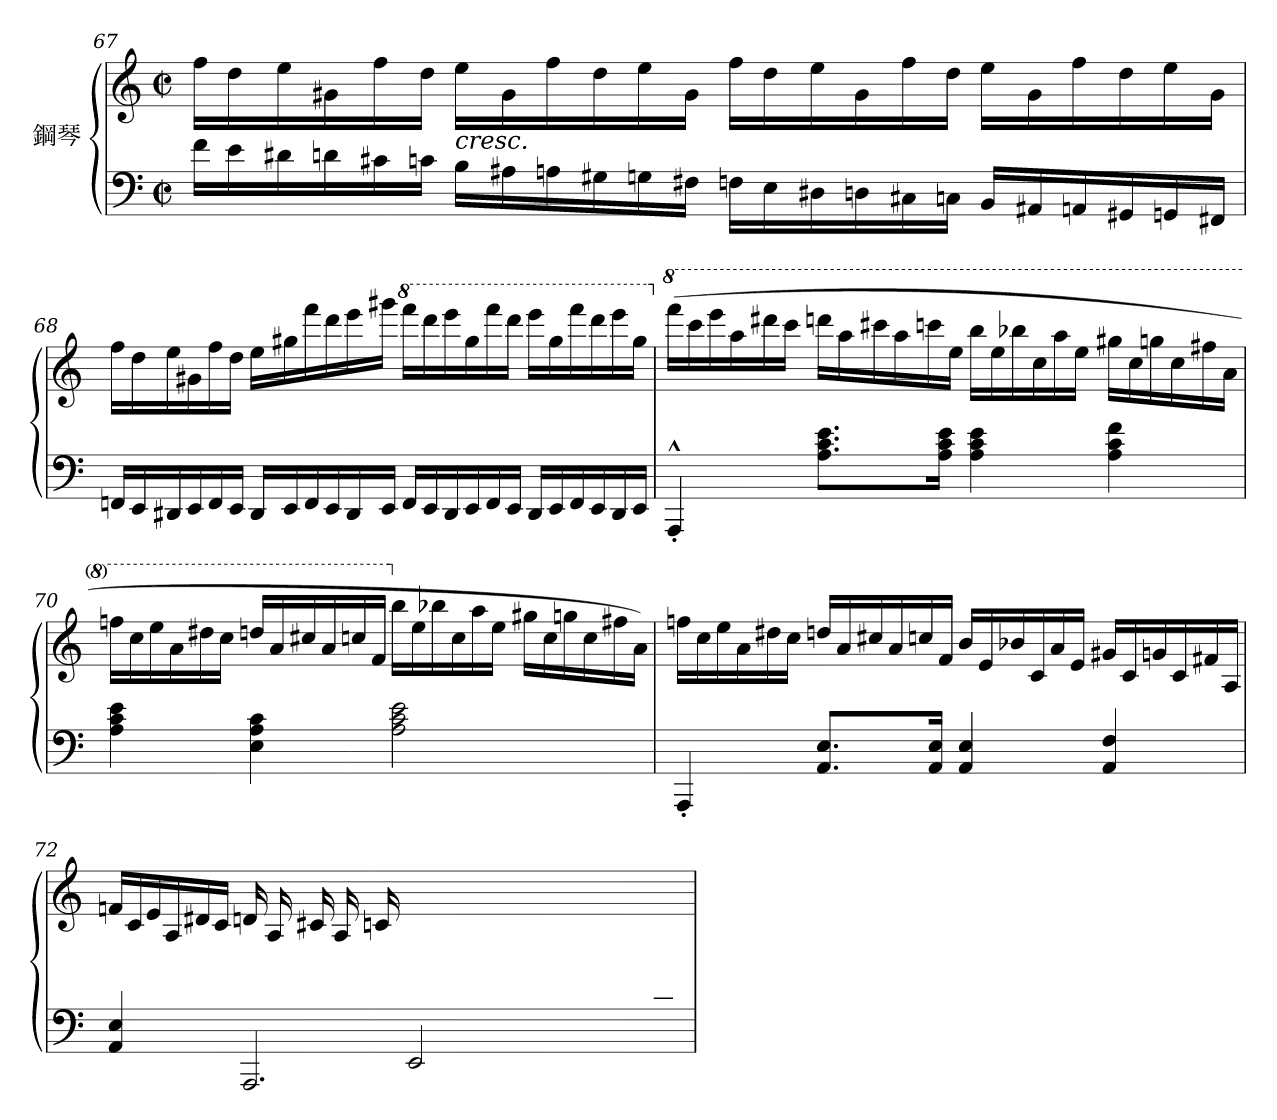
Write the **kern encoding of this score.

**kern	**kern	**dynam
*part1	*part1	*part1
*staff2	*staff1	*staff1/2
*I"鋼琴	*	*
!!LO:LB:g=z
*clefF4	*clefG2	*
*k[]	*k[]	*
*M2/2	*M2/2	*
*met(c|)	*met(c|)	*
*Xtuplet	*Xtuplet	*
=67	=67	=67
24f\LL	24ff\LL	.
24e\	24dd\	.
24d#X\	24ee\	.
24dn\	24g#X\	.
24c#X\	24ff\	.
24cn\JJ	24dd\JJ	.
!	!LO:TX:b:i:t=cresc.	!
24B\LL	24ee\LL	.
24A#X\	24g#\	.
24An\	24ff\	.
24G#X\	24dd\	.
24Gn\	24ee\	.
24F#X\JJ	24g#\JJ	.
24Fn\LL	24ff\LL	.
24E\	24dd\	.
24D#X\	24ee\	.
24Dn\	24g#\	.
24C#X\	24ff\	.
24Cn\JJ	24dd\JJ	.
24BB/LL	24ee\LL	.
24AA#X/	24g#\	.
24AAn/	24ff\	.
24GG#X/	24dd\	.
24GGn/	24ee\	.
24FF#X/JJ	24g#\JJ	.
=68	=68	=68
24FFn/LL	24ff\LL	.
24EE/	24dd\	.
24DD#X/	24ee\	.
24EE/	24g#X\	.
24FF/	24ff\	.
24EE/JJ	24dd\JJ	.
24DD#/LL	24ee\LL	.
24EE/	24gg#X\	.
24FF/	24fff\	.
24EE/	24ddd\	.
24DD#/	24eee\	.
24EE/JJ	24ggg#X\JJ	.
*	*8va	*
24FF/LL	24ffff\LL	.
24EE/	24dddd\	.
24DD#/	24eeee\	.
24EE/	24ggg#\	.
24FF/	24ffff\	.
24EE/JJ	24dddd\JJ	.
24DD#/LL	24eeee\LL	.
24EE/	24ggg#\	.
24FF/	24ffff\	.
24EE/	24dddd\	.
24DD#/	24eeee\	.
24EE/JJ	24ggg#\JJ	.
!!LO:LB:g=z
=69	=69	=69
*	*X8va	*
*	*8va	*
!	!	!LO:DY:b=2
!	!	!LO:DY:n=1:b
4AAA'^^/	(>24ffff\LL	fz f
.	24cccc\	.
.	24eeee\	.
.	24aaa\	.
.	24dddd#X\	.
.	24cccc\JJ	.
8.A\ 8.c\ 8.e\L	24ddddn\LL	.
.	24aaa\	.
.	24cccc#X\	.
.	24aaa\	.
.	24ccccn\	.
16A\ 16c\ 16e\Jk	.	.
.	24eee\JJ	.
4A\ 4c\ 4e\	24bbb\LL	.
.	24eee\	.
.	24bbb-X\	.
.	24ccc\	.
.	24aaa\	.
.	24eee\JJ	.
4A\ 4c\ 4f\	24ggg#X\LL	.
.	24ccc\	.
.	24gggn\	.
.	24ccc\	.
.	24fff#X\	.
.	24aa\JJ	.
=70	=70	=70
4A\ 4c\ 4e\	24fffn\LL	.
.	24ccc\	.
.	24eee\	.
.	24aa\	.
.	24ddd#X\	.
.	24ccc\JJ	.
4E\ 4A\ 4c\	24dddn/LL	.
.	24aa/	.
.	24ccc#X/	.
.	24aa/	.
.	24cccn/	.
.	24ff/JJ	.
*	*X8va	*
2A\ 2c\ 2e\	24bb\LL	.
.	24ee\	.
.	24bb-X\	.
.	24cc\	.
.	24aa\	.
.	24ee\JJ	.
.	24gg#X\LL	.
.	24cc\	.
.	24ggn\	.
.	24cc\	.
.	24ff#X\	.
.	24a\JJ)	.
!!LO:LB:g=z
=71	=71	=71
4AAA'/	(>24ffn\LL	.
.	24cc\	.
.	24ee\	.
.	24a\	.
.	24dd#X\	.
.	24cc\JJ	.
8.AA/ 8.E/L	24ddn/LL	.
.	24a/	.
.	24cc#X/	.
.	24a/	.
.	24ccn/	.
16AA/ 16E/Jk	.	.
.	24f/JJ	.
4AA/ 4E/	24b/LL	.
.	24e/	.
.	24b-X/	.
.	24c/	.
.	24a/	.
.	24e/JJ	.
4AA/ 4F/	24g#X/LL	.
.	24c/	.
.	24gn/	.
.	24c/	.
.	24f#X/	.
.	24A/JJ	.
=72	=72	=72
*^	*	*
*	*^	*	*
*	*	*^	*	*
24%11ryy	4AA/ 4E/	4ryy	2ryy	24fn/LL	.
.	.	.	.	24c/	.
.	.	.	.	24e/	.
.	.	.	.	24A/	.
.	.	.	.	24d#X/	.
.	.	.	.	24c/JJ	.
.	2.AAA/	2AAA\yy	.	24dn/LL	.
.	.	.	.	24A/	.
.	.	.	.	24c#X/	.
.	.	.	.	24A/	.
.	.	.	.	24cn/	.
24E/JJ	.	.	.	24%13ryy	.
24B/LL	.	.	2EE/	.	.
24E/	.	.	.	.	.
24B-X/	.	.	.	.	.
24C/	.	.	.	.	.
24A/	.	.	.	.	.
24E/JJ	.	.	.	.	.
24G#X/LL	.	4ryy	.	.	.
24C/	.	.	.	.	.
24A/	.	.	.	.	.
24E/	.	.	.	.	.
24c/	.	.	.	.	.
24F/JJ)	.	.	.	.	.
*v	*v	*v	*v	*	*
=	=	=
*-	*-	*-
